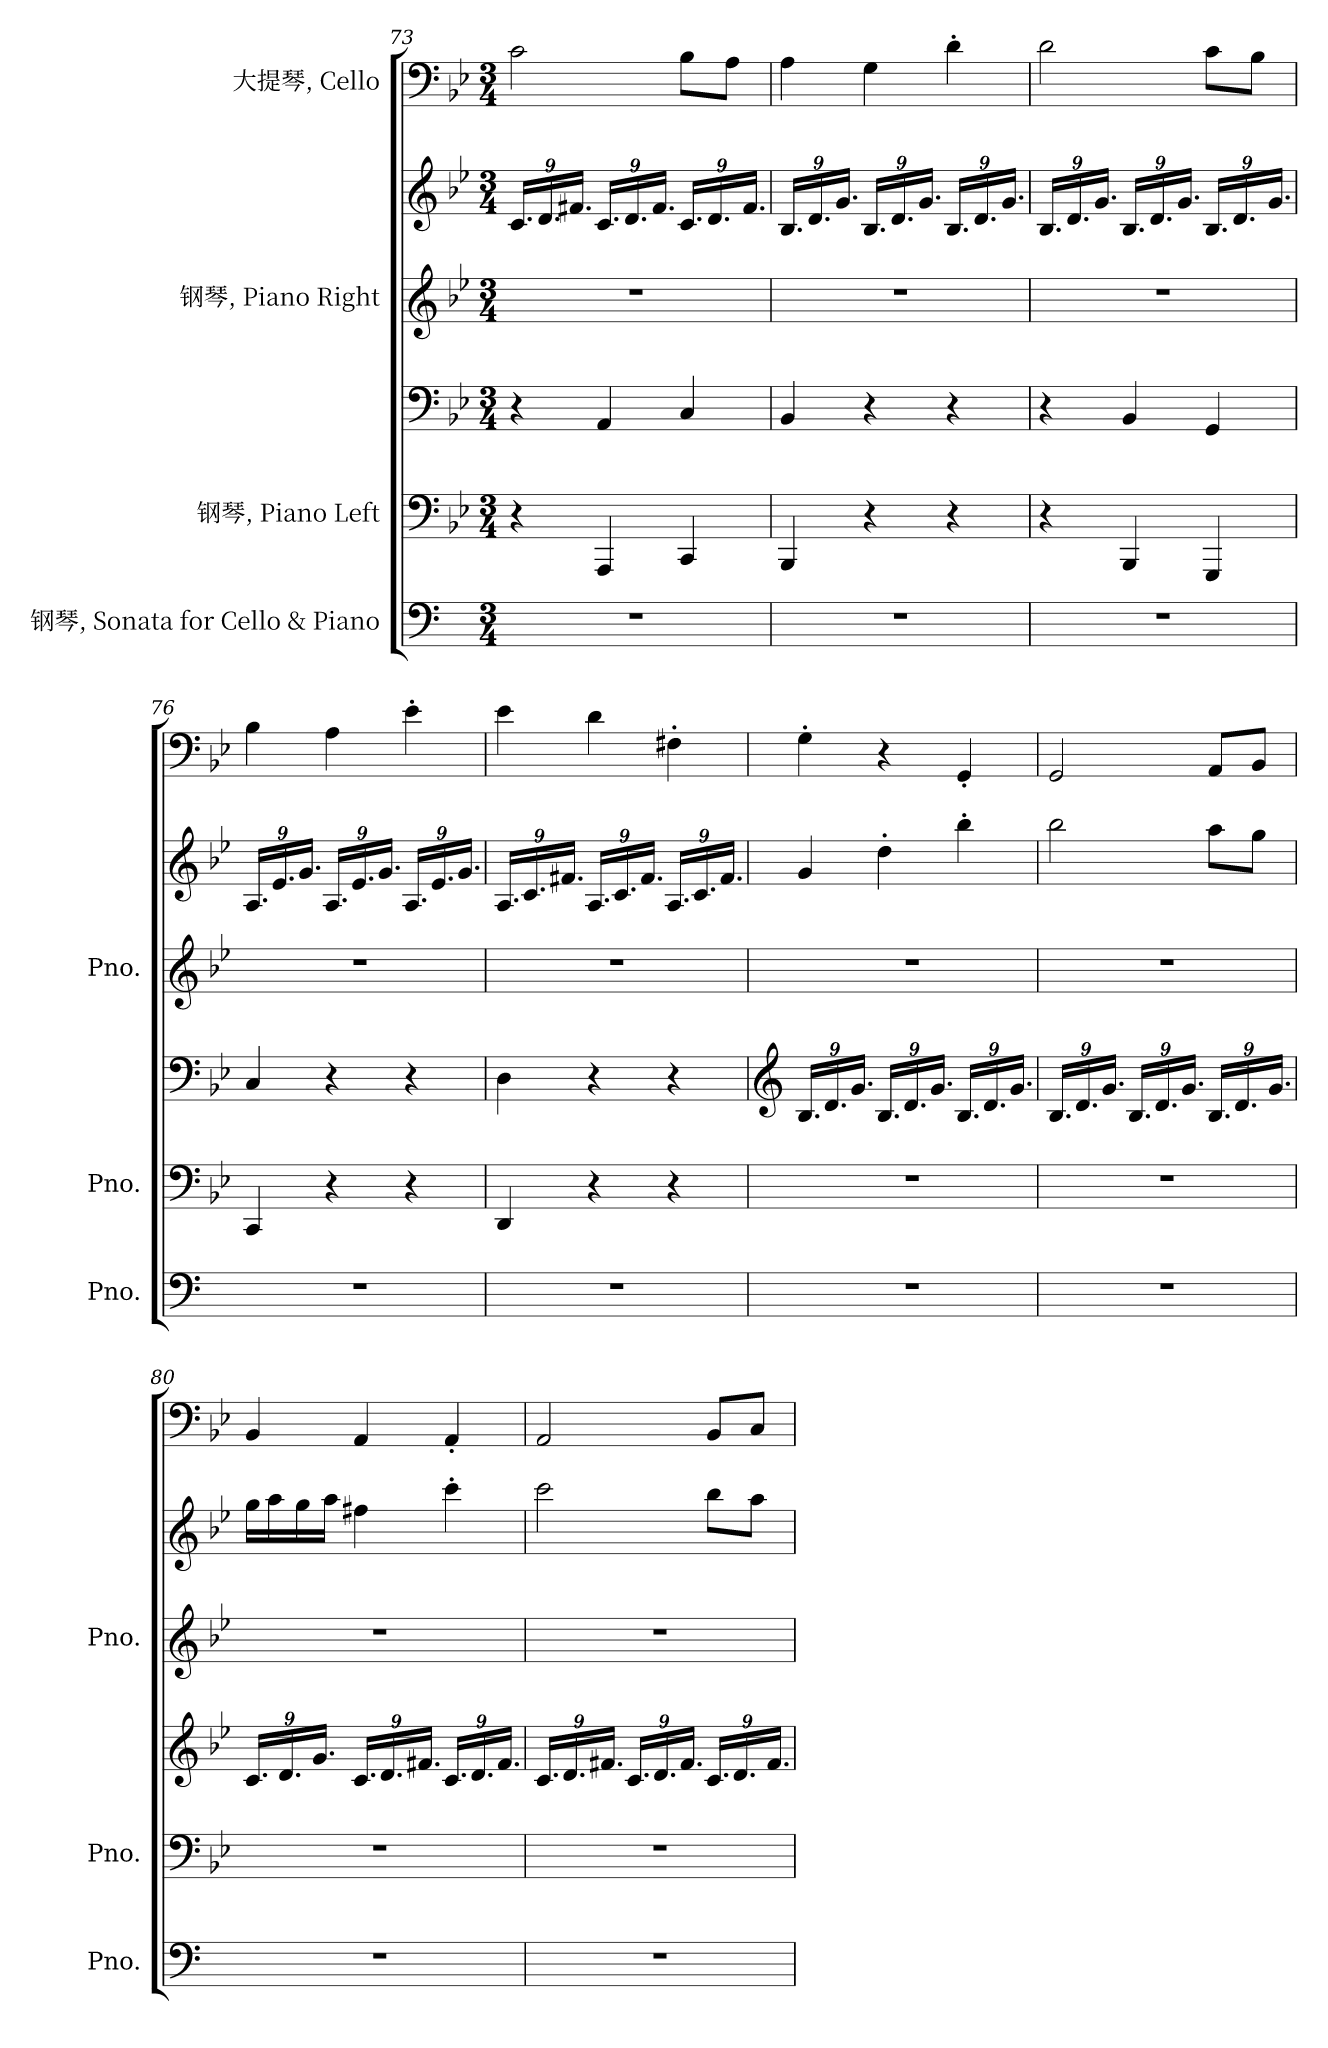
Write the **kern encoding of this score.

**kern	**kern	**kern	**kern	**kern	**kern
*part4	*part3	*part3	*part2	*part2	*part1
*staff6	*staff5	*staff4	*staff3	*staff2	*staff1
*I"钢琴, Sonata for Cello &amp; Piano	*I"钢琴, Piano Left	*	*I"钢琴, Piano Right	*	*I"大提琴, Cello
*I'Pno.	*I'Pno.	*	*I'Pno.	*	*
!!LO:LB:g=z
*clefF4	*clefF4	*clefF4	*clefG2	*clefG2	*clefF4
*k[]	*k[b-e-]	*k[b-e-]	*k[b-e-]	*k[b-e-]	*k[b-e-]
*M3/4	*M3/4	*M3/4	*M3/4	*M3/4	*M3/4
*	*	*	*	*Xbrackettup	*
=73	=73	=73	=73	=73	=73
2.r	4r	4r	2.r	18.c/LL	2c\
.	.	.	.	18.d/	.
.	.	.	.	18.f#X/JJ	.
.	4AAA/	4AA/	.	18.c/LL	.
.	.	.	.	18.d/	.
.	.	.	.	18.f#/JJ	.
.	4CC/	4C/	.	18.c/LL	8B-\L
.	.	.	.	18.d/	.
.	.	.	.	.	8A\J
.	.	.	.	18.f#/JJ	.
=74	=74	=74	=74	=74	=74
2.r	4BBB-/	4BB-/	2.r	18.B-/LL	4A\
.	.	.	.	18.d/	.
.	.	.	.	18.g/JJ	.
.	4r	4r	.	18.B-/LL	4G\
.	.	.	.	18.d/	.
.	.	.	.	18.g/JJ	.
.	4r	4r	.	18.B-/LL	4d'\
.	.	.	.	18.d/	.
.	.	.	.	18.g/JJ	.
=75	=75	=75	=75	=75	=75
2.r	4r	4r	2.r	18.B-/LL	2d\
.	.	.	.	18.d/	.
.	.	.	.	18.g/JJ	.
.	4BBB-/	4BB-/	.	18.B-/LL	.
.	.	.	.	18.d/	.
.	.	.	.	18.g/JJ	.
.	4GGG/	4GG/	.	18.B-/LL	8c\L
.	.	.	.	18.d/	.
.	.	.	.	.	8B-\J
.	.	.	.	18.g/JJ	.
!!LO:PB:g=z
=76	=76	=76	=76	=76	=76
2.r	4CC/	4C/	2.r	18.A/LL	4B-\
.	.	.	.	18.e-/	.
.	.	.	.	18.g/JJ	.
.	4r	4r	.	18.A/LL	4A\
.	.	.	.	18.e-/	.
.	.	.	.	18.g/JJ	.
.	4r	4r	.	18.A/LL	4e-'\
.	.	.	.	18.e-/	.
.	.	.	.	18.g/JJ	.
=77	=77	=77	=77	=77	=77
2.r	4DD/	4D\	2.r	18.A/LL	4e-\
.	.	.	.	18.c/	.
.	.	.	.	18.f#X/JJ	.
.	4r	4r	.	18.A/LL	4d\
.	.	.	.	18.c/	.
.	.	.	.	18.f#/JJ	.
.	4r	4r	.	18.A/LL	4F#X'\
.	.	.	.	18.c/	.
.	.	.	.	18.f#/JJ	.
!!LO:LB:g=z
=78	=78	=78	=78	=78	=78
*	*	*clefG2	*	*	*
*	*	*Xbrackettup	*	*	*
2.r	2.r	18.B-/LL	2.r	4g/	4G'\
.	.	18.d/	.	.	.
.	.	18.g/JJ	.	.	.
.	.	18.B-/LL	.	4dd'\	4r
.	.	18.d/	.	.	.
.	.	18.g/JJ	.	.	.
.	.	18.B-/LL	.	4bb-'\	4GG'/
.	.	18.d/	.	.	.
.	.	18.g/JJ	.	.	.
=79	=79	=79	=79	=79	=79
2.r	2.r	18.B-/LL	2.r	2bb-\	2GG/
.	.	18.d/	.	.	.
.	.	18.g/JJ	.	.	.
.	.	18.B-/LL	.	.	.
.	.	18.d/	.	.	.
.	.	18.g/JJ	.	.	.
.	.	18.B-/LL	.	8aa\L	8AA/L
.	.	18.d/	.	.	.
.	.	.	.	8gg\J	8BB-/J
.	.	18.g/JJ	.	.	.
=80	=80	=80	=80	=80	=80
2.r	2.r	18.c/LL	2.r	16gg\LL	4BB-/
.	.	.	.	16aa\	.
.	.	18.d/	.	.	.
.	.	.	.	16gg\	.
.	.	18.g/JJ	.	.	.
.	.	.	.	16aa\JJ	.
.	.	18.c/LL	.	4ff#X\	4AA/
.	.	18.d/	.	.	.
.	.	18.f#X/JJ	.	.	.
.	.	18.c/LL	.	4ccc'\	4AA'/
.	.	18.d/	.	.	.
.	.	18.f#/JJ	.	.	.
!!LO:PB:g=z
=81	=81	=81	=81	=81	=81
2.r	2.r	18.c/LL	2.r	2ccc\	2AA/
.	.	18.d/	.	.	.
.	.	18.f#X/JJ	.	.	.
.	.	18.c/LL	.	.	.
.	.	18.d/	.	.	.
.	.	18.f#/JJ	.	.	.
.	.	18.c/LL	.	8bb-\L	8BB-/L
.	.	18.d/	.	.	.
.	.	.	.	8aa\J	8C/J
.	.	18.f#/JJ	.	.	.
=	=	=	=	=	=
*-	*-	*-	*-	*-	*-
